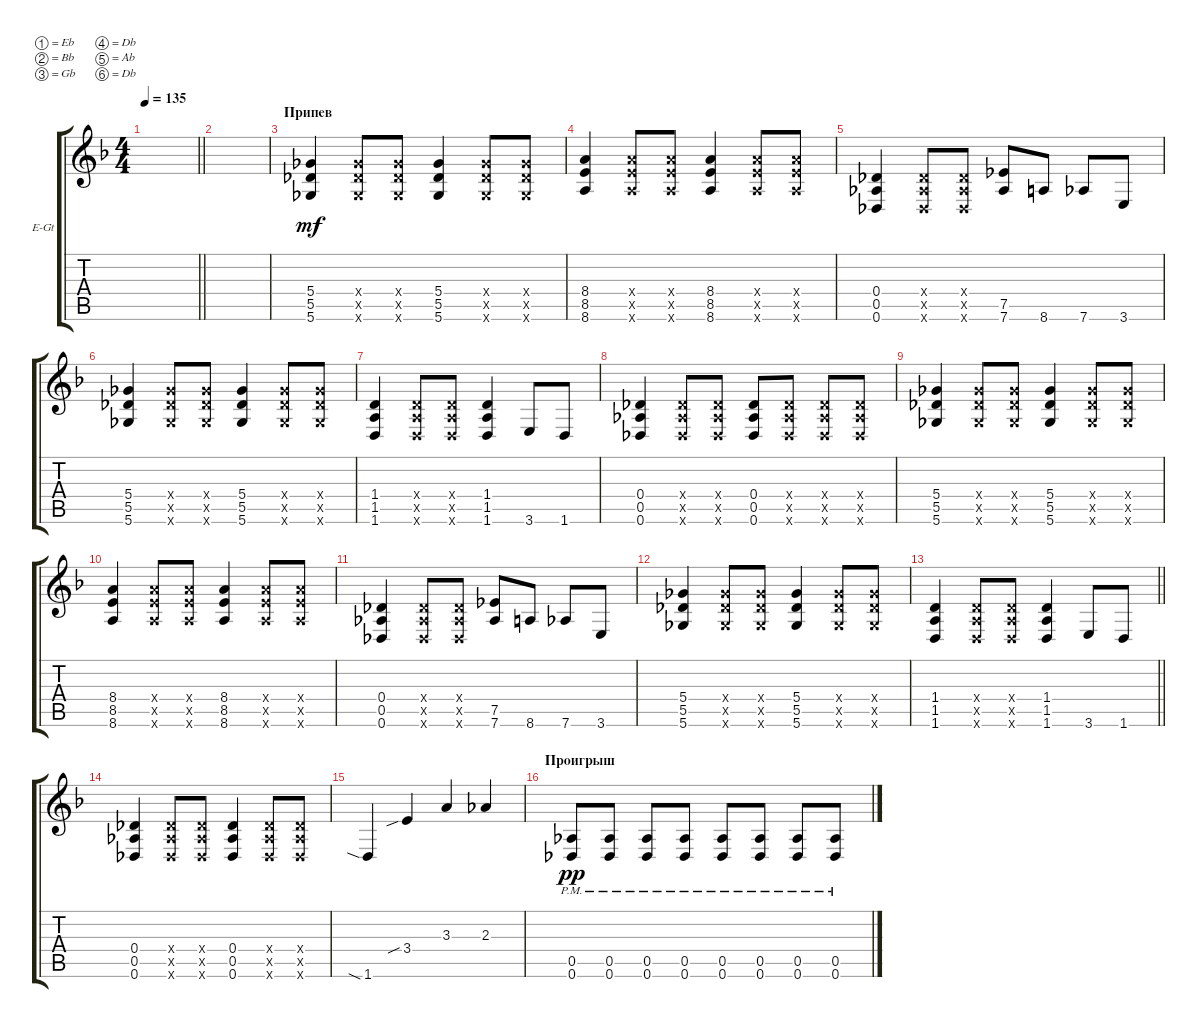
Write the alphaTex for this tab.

\bracketExtendMode groupsimilarinstruments
\firstSystemTrackNameOrientation horizontal
\otherSystemsTrackNameOrientation horizontal
\track ("Гитара 2 (Дисторшн)" "E-Gt") {instrument distortionguitar}
\staff {score tabs}
\tuning (Eb4 Bb3 Gb3 Db3 Ab2 Db2)
\ts (4 4)
\tempo 135
\clef g2
\barLineRight lightlight
\ks dminor
|
|
\section ("" "Припев")
(5.6 5.5 5.4).4{dy mf} (5.6{x} 5.5{x} 5.4{x}).8 (5.6{x} 5.5{x} 5.4{x}).8 (5.6 5.5 5.4).4 (5.6{x} 5.5{x} 5.4{x}).8 (5.6{x} 5.5{x} 5.4{x}).8 |
(8.6 8.5 8.4).4 (8.6{x} 8.5{x} 8.4{x}).8 (8.6{x} 8.5{x} 8.4{x}).8 (8.6 8.5 8.4).4 (8.6{x} 8.5{x} 8.4{x}).8 (8.6{x} 8.5{x} 8.4{x}).8 |
(0.5 0.6 0.4).4 (0.5{x} 0.6{x} 0.4{x}).8 (0.5{x} 0.6{x} 0.4{x}).8 (7.6 7.5).8 8.6.8 7.6.8 3.6.8 |
(5.6 5.5 5.4).4 (5.6{x} 5.5{x} 5.4{x}).8 (5.6{x} 5.5{x} 5.4{x}).8 (5.6 5.5 5.4).4 (5.6{x} 5.5{x} 5.4{x}).8 (5.6{x} 5.5{x} 5.4{x}).8 |
(1.5 1.4 1.6).4 (1.5{x} 1.4{x} 1.6{x}).8 (1.5{x} 1.4{x} 1.6{x}).8 (1.5 1.4 1.6).4 3.6.8 1.6.8 |
(0.6 0.5 0.4).4 (0.6{x} 0.5{x} 0.4{x}).8 (0.6{x} 0.5{x} 0.4{x}).8 (0.6 0.5 0.4).8 (0.6{x} 0.5{x} 0.4{x}).8 (0.6{x} 0.5{x} 0.4{x}).8 (0.4{x} 0.5{x} 0.6{x}).8 |
(5.6 5.5 5.4).4 (5.6{x} 5.5{x} 5.4{x}).8 (5.6{x} 5.5{x} 5.4{x}).8 (5.6 5.5 5.4).4 (5.6{x} 5.5{x} 5.4{x}).8 (5.6{x} 5.5{x} 5.4{x}).8 |
(8.6 8.5 8.4).4 (8.6{x} 8.5{x} 8.4{x}).8 (8.6{x} 8.5{x} 8.4{x}).8 (8.6 8.5 8.4).4 (8.6{x} 8.5{x} 8.4{x}).8 (8.6{x} 8.5{x} 8.4{x}).8 |
(0.5 0.6 0.4).4 (0.5{x} 0.6{x} 0.4{x}).8 (0.5{x} 0.6{x} 0.4{x}).8 (7.6 7.5).8 8.6.8 7.6.8 3.6.8 |
(5.6 5.5 5.4).4 (5.6{x} 5.5{x} 5.4{x}).8 (5.6{x} 5.5{x} 5.4{x}).8 (5.6 5.5 5.4).4 (5.6{x} 5.5{x} 5.4{x}).8 (5.6{x} 5.5{x} 5.4{x}).8 |
\barLineRight lightlight
(1.5 1.4 1.6).4 (1.5{x} 1.4{x} 1.6{x}).8 (1.5{x} 1.4{x} 1.6{x}).8 (1.5 1.4 1.6).4 3.6.8 1.6.8 |
(0.6 0.5 0.4).4 (0.6{x} 0.5{x} 0.4{x}).8 (0.6{x} 0.5{x} 0.4{x}).8 (0.6 0.5 0.4).4 (0.6{x} 0.5{x} 0.4{x}).8 (0.6{x} 0.5{x} 0.4{x}).8 |
1.6{sia}.4 3.4{sib}.4 3.3.4 2.3.4 |
\section ("" "Проигрыш")
(0.5{pm} 0.6{pm}).8{dy pp} (0.6{pm} 0.5{pm}).8 (0.5{pm} 0.6{pm}).8 (0.6{pm} 0.5{pm}).8 (0.5{pm} 0.6{pm}).8 (0.6{pm} 0.5{pm}).8 (0.5{pm} 0.6{pm}).8 (0.6{pm} 0.5{pm}).8
